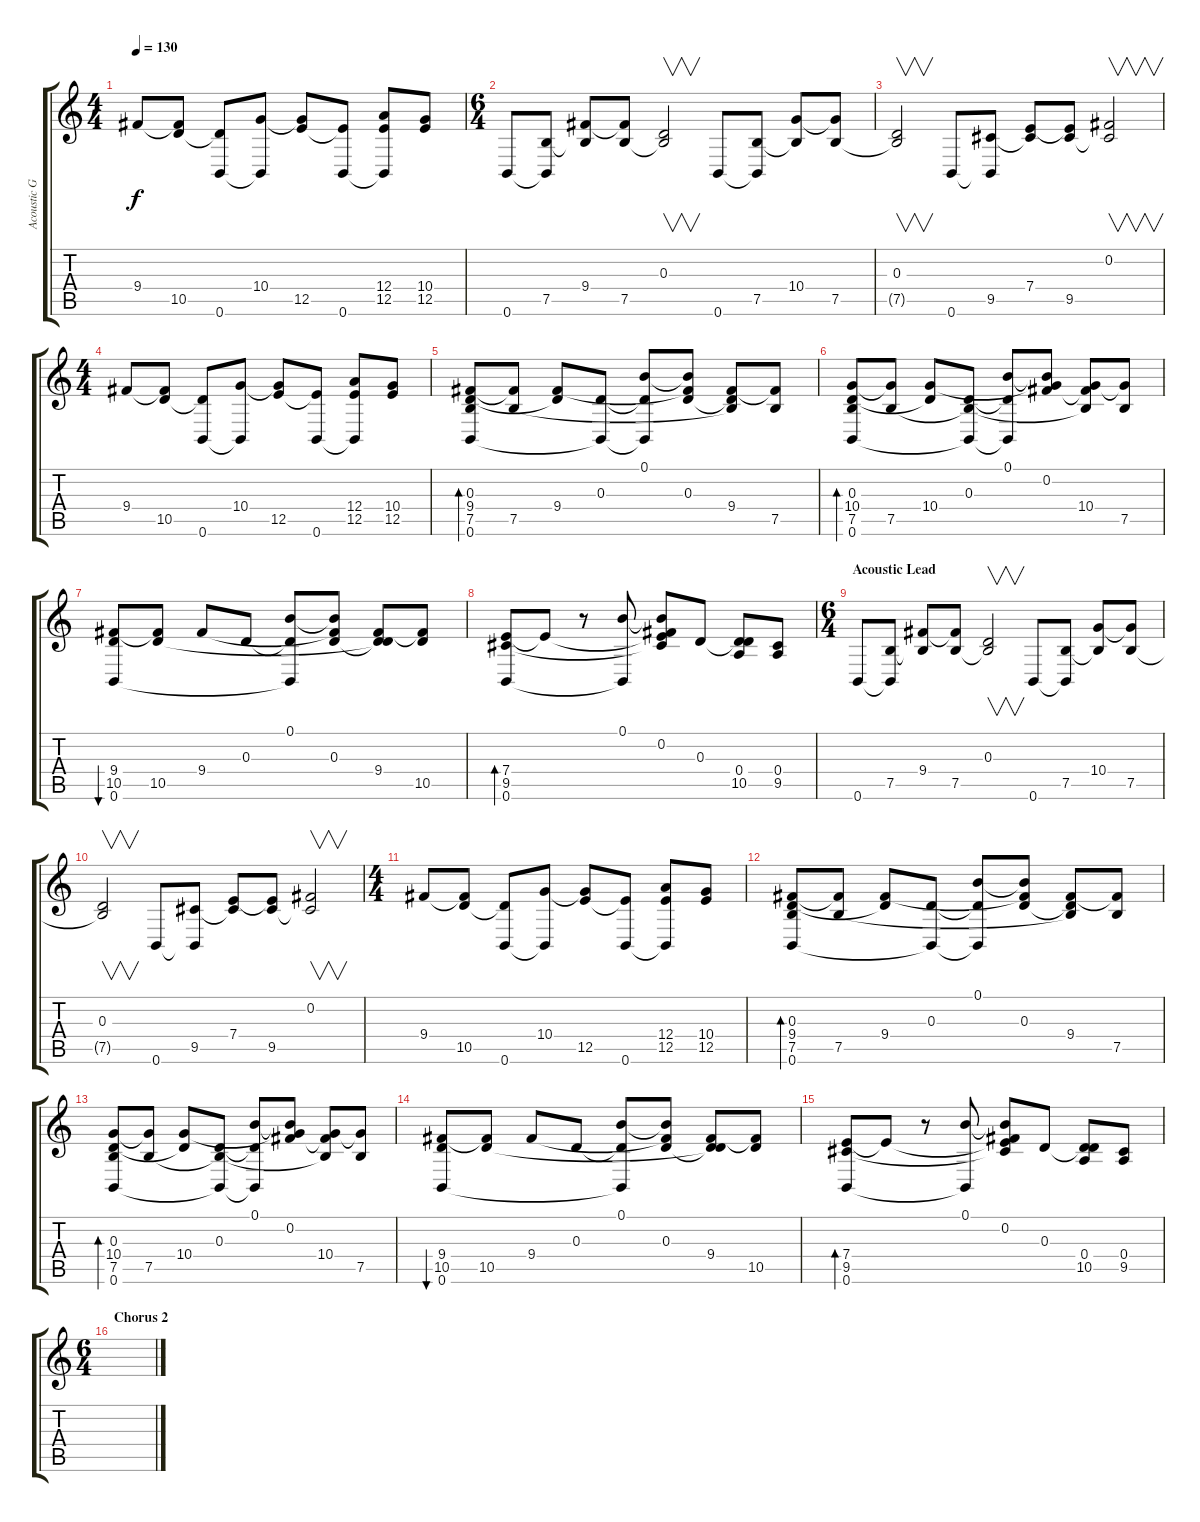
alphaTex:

\track ("Acoustic Guitar" "Acoustic G") {instrument acousticguitarsteel}
\staff {score tabs}
\tuning (B3 Gb3 D3 A2 E2 B1) {hide}
\ts (4 4)
\tempo 130
\clef g2
\ks c
9.4.8{dy f} (9.4{t} 10.5).8 (10.5{t} 0.6).8 (10.4 0.6{t}).8 (10.4{t} 12.5).8 (12.5{t} 0.6).8 (12.4 12.5 0.6{t}).8 (10.4 12.5).8 |
\ts (6 4)
0.6.8 (7.5 0.6{t}).8 (9.4 7.5{t}).8 (9.4{t} 7.5).8 (0.3 7.5{t}).2{v} 0.6.8 (7.5 0.6{t}).8 (10.4 7.5{t}).8 (10.4{t} 7.5).8 |
(0.3 7.5{t}).2{v} 0.6.8 (9.5 0.6{t}).8 (7.4 9.5{t}).8 (7.4{t} 9.5).8 (0.2 9.5{t}).2{v} |
\ts (4 4)
9.4.8 (9.4{t} 10.5).8 (10.5{t} 0.6).8 (10.4 0.6{t}).8 (10.4{t} 12.5).8 (12.5{t} 0.6).8 (12.4 12.5 0.6{t}).8 (10.4 12.5).8 |
(0.3 9.4 7.5 0.6).8{bd 60} (9.4{t} 7.5).8 (0.3{t} 9.4).8 (0.3 0.6{t}).8 (0.1 0.3{t} 0.6{t}).8 (0.1{t} 0.3 9.4{t}).8 (0.3{t} 9.4 7.5{t}).8 (9.4{t} 7.5).8 |
(0.3 10.4 7.5 0.6).8{bd 60} (10.4{t} 7.5).8 (0.3{t} 10.4).8 (0.3 7.5{t} 0.6{t}).8 (0.1 0.3{t} 0.6{t}).8 (0.1{t} 0.2 10.4{t}).8 (0.2{t} 10.4 7.5{t}).8 (10.4{t} 7.5).8 |
(9.4 10.5 0.6).8{bu 60} (9.4{t} 10.5).8 9.4.8 0.3.8 (0.1 0.3{t} 0.6{t}).8 (0.1{t} 0.3 9.4{t}).8 (0.3{t} 9.4 10.5{t}).8 (9.4{t} 10.5).8 |
(7.4 9.5 0.6).8{bd 120} 7.4{t}.8 r.8 (0.1 0.6{t}).8 (0.1{t} 0.2 7.4{t} 9.5{t}).8 0.3.8 (0.3{t} 0.4 10.5).8 (0.4 9.5).8 |
\ts (6 4)
\section ("" "Acoustic Lead")
0.6.8 (7.5 0.6{t}).8 (9.4 7.5{t}).8 (9.4{t} 7.5).8 (0.3 7.5{t}).2{v} 0.6.8 (7.5 0.6{t}).8 (10.4 7.5{t}).8 (10.4{t} 7.5).8 |
(0.3 7.5{t}).2{v} 0.6.8 (9.5 0.6{t}).8 (7.4 9.5{t}).8 (7.4{t} 9.5).8 (0.2 9.5{t}).2{v} |
\ts (4 4)
9.4.8 (9.4{t} 10.5).8 (10.5{t} 0.6).8 (10.4 0.6{t}).8 (10.4{t} 12.5).8 (12.5{t} 0.6).8 (12.4 12.5 0.6{t}).8 (10.4 12.5).8 |
(0.3 9.4 7.5 0.6).8{bd 60} (9.4{t} 7.5).8 (0.3{t} 9.4).8 (0.3 0.6{t}).8 (0.1 0.3{t} 0.6{t}).8 (0.1{t} 0.3 9.4{t}).8 (0.3{t} 9.4 7.5{t}).8 (9.4{t} 7.5).8 |
(0.3 10.4 7.5 0.6).8{bd 60} (10.4{t} 7.5).8 (0.3{t} 10.4).8 (0.3 7.5{t} 0.6{t}).8 (0.1 0.3{t} 0.6{t}).8 (0.1{t} 0.2 10.4{t}).8 (0.2{t} 10.4 7.5{t}).8 (10.4{t} 7.5).8 |
(9.4 10.5 0.6).8{bu 60} (9.4{t} 10.5).8 9.4.8 0.3.8 (0.1 0.3{t} 0.6{t}).8 (0.1{t} 0.3 9.4{t}).8 (0.3{t} 9.4 10.5{t}).8 (9.4{t} 10.5).8 |
(7.4 9.5 0.6).8{bd 120} 7.4{t}.8 r.8 (0.1 0.6{t}).8 (0.1{t} 0.2 7.4{t} 9.5{t}).8 0.3.8 (0.3{t} 0.4 10.5).8 (0.4 9.5).8 |
\ts (6 4)
\section ("" "Chorus 2")
